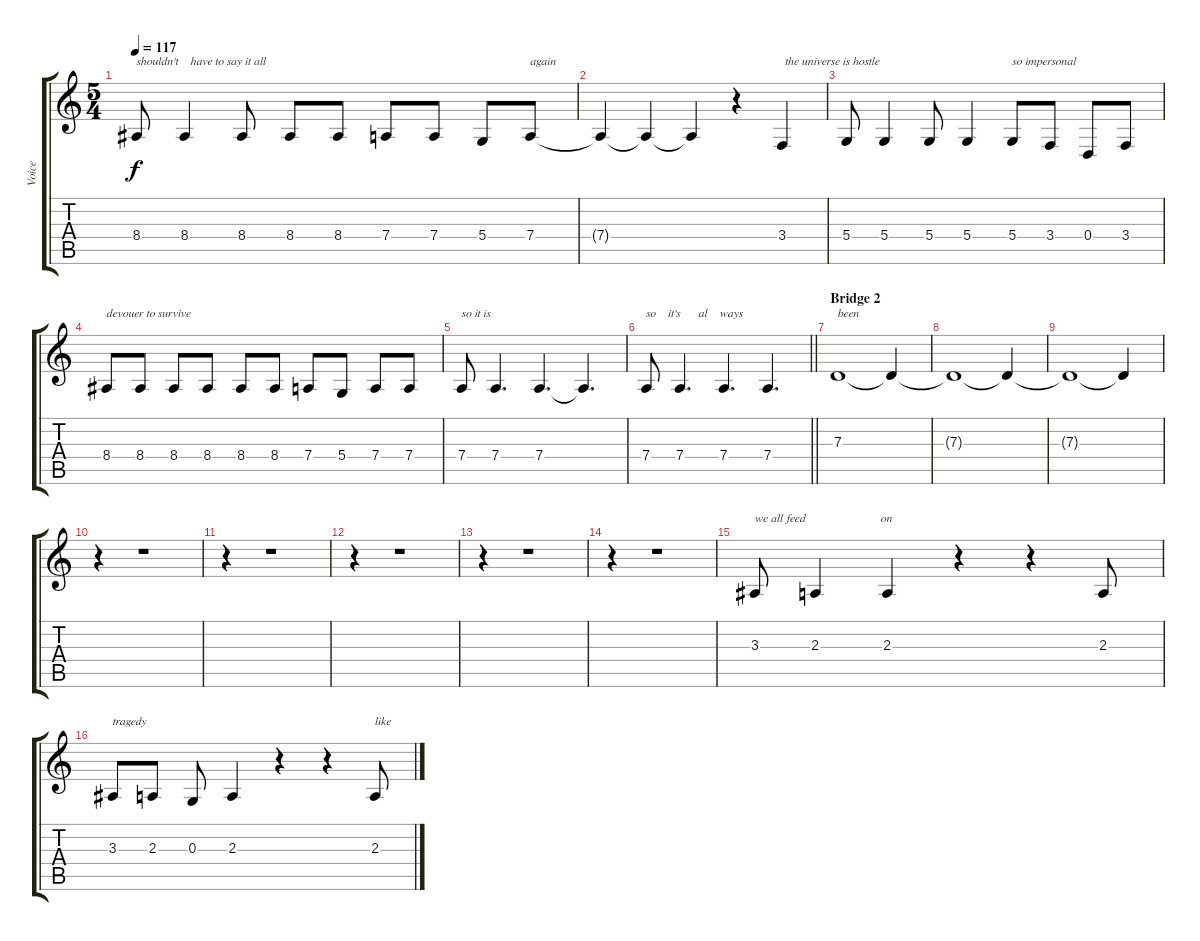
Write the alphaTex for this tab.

\track ("Voice" "Voice") {instrument altosax}
\staff {score tabs}
\tuning (E4 B3 G3 D3 A2 D2) {hide}
\ts (5 4)
\tempo 117
\clef g2
\ks c
8.4.8{txt "shouldn't    have to say it all " dy f} 8.4.4 8.4.8 8.4.8 8.4.8 7.4.8 7.4.8 5.4.8 7.4.8{txt "again"} |
7.4{t}.4 7.4{t}.4 7.4{t}.4 r.4 3.4.4{txt " the universe is hostle"} |
5.4.8 5.4.4 5.4.8 5.4.4 5.4.8{txt "so impersonal"} 3.4.8 0.4.8 3.4.8 |
8.4.8{txt "devouer to survive"} 8.4.8 8.4.8 8.4.8 8.4.8 8.4.8 7.4.8 5.4.8 7.4.8 7.4.8 |
7.4.8{txt "so it is"} 7.4.4{d} 7.4.4{d} 7.4{t}.4{d} |
\barLineRight lightlight
7.4.8{txt "so    it's      al    ways"} 7.4.4{d} 7.4.4{d} 7.4.4{d} |
\section ("" "Bridge 2")
7.3.1{txt "been"} 7.3{t}.4 |
7.3{t}.1{volume 0} 7.3{t}.4 |
7.3{t}.1 7.3{t}.4 |
r.4 r.1 |
r.4 r.1 |
r.4 r.1 |
r.4 r.1 |
r.4 r.1 |
3.3.8{txt "we all feed                         on" volume 16} 2.3.4 2.3.4 r.4 r.4 2.3.8 |
3.3.8{txt "tragedy"} 2.3.8 0.3.8 2.3.4 r.4 r.4 2.3.8{txt "like"}
